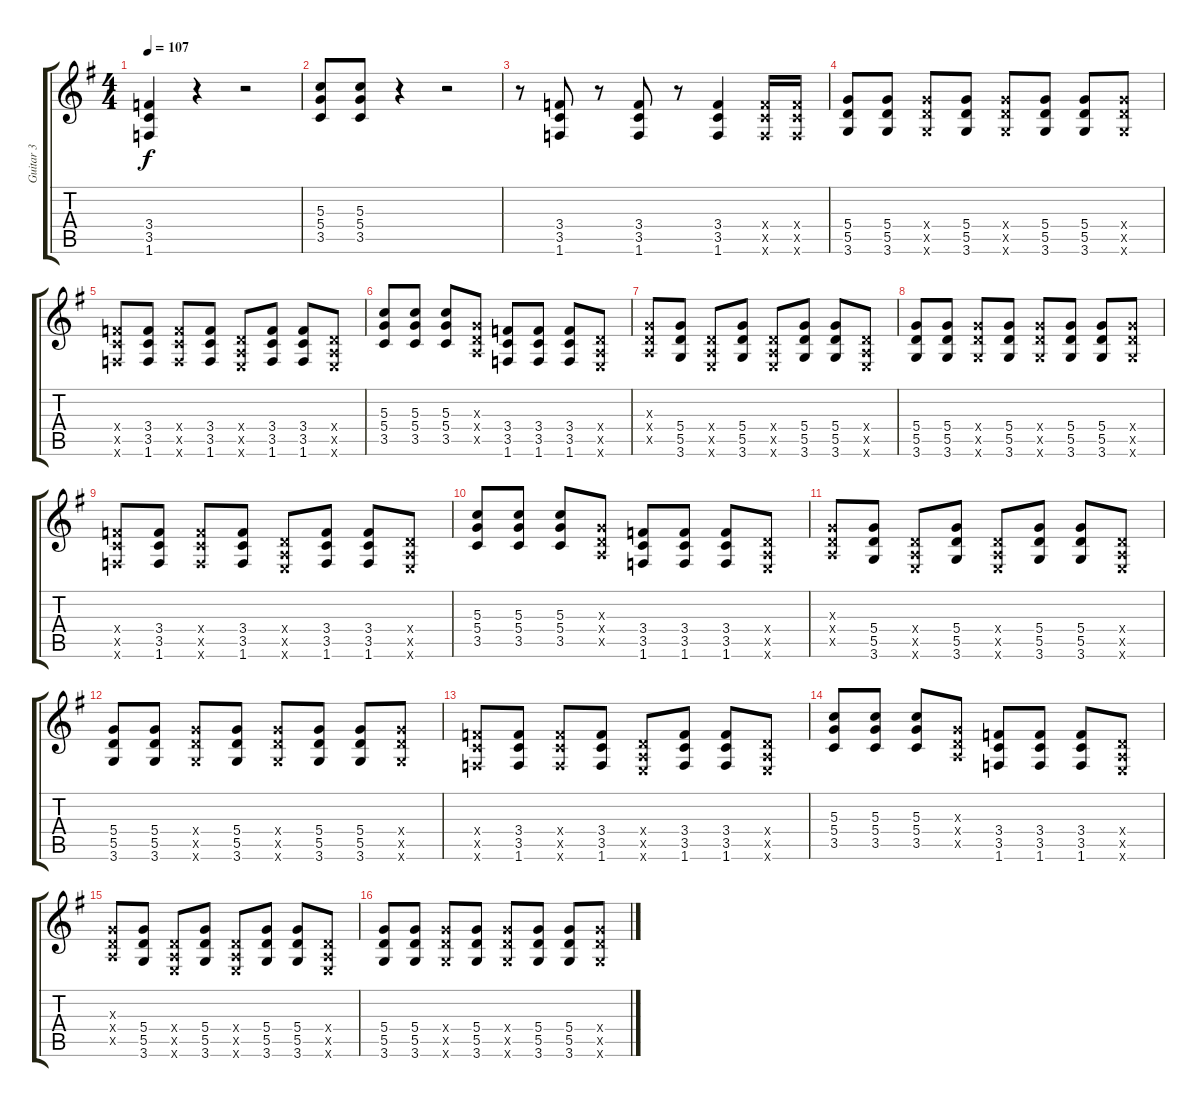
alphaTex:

\track ("Guitar 3" "Guitar 3") {instrument overdrivenguitar}
\staff {score tabs}
\tuning (E4 B3 G3 D3 A2 E2) {hide}
\ts (4 4)
\tempo 107
\clef g2
\ks g
(3.4 3.5 1.6).4{dy f} r.4 r.2 |
(5.3 5.4 3.5).8 (5.3 5.4 3.5).8 r.4 r.2 |
r.8 (3.4 3.5 1.6).8 r.8 (3.4 3.5 1.6).8 r.8 (3.4 3.5 1.6).4 (3.4{x} 3.5{x} 1.6{x}).16 (3.4{x} 3.5{x} 1.6{x}).16 |
(5.4 5.5 3.6).8 (5.4 5.5 3.6).8 (5.4{x} 5.5{x} 3.6{x}).8 (5.4 5.5 3.6).8 (5.4{x} 5.5{x} 3.6{x}).8 (5.4 5.5 3.6).8 (5.4 5.5 3.6).8 (5.4{x} 5.5{x} 3.6{x}).8 |
(3.4{x} 3.5{x} 1.6{x}).8 (3.4 3.5 1.6).8 (3.4{x} 3.5{x} 1.6{x}).8 (3.4 3.5 1.6).8 (0.4{x} 0.5{x} 0.6{x}).8 (3.4 3.5 1.6).8 (3.4 3.5 1.6).8 (0.4{x} 0.5{x} 0.6{x}).8 |
(5.3 5.4 3.5).8 (5.3 5.4 3.5).8 (5.3 5.4 3.5).8 (0.3{x} 0.4{x} 0.5{x}).8 (3.4 3.5 1.6).8 (3.4 3.5 1.6).8 (3.4 3.5 1.6).8 (0.4{x} 0.5{x} 0.6{x}).8 |
(0.3{x} 0.4{x} 0.5{x}).8 (5.4 5.5 3.6).8 (0.4{x} 0.5{x} 0.6{x}).8 (5.4 5.5 3.6).8 (0.4{x} 0.5{x} 0.6{x}).8 (5.4 5.5 3.6).8 (5.4 5.5 3.6).8 (0.4{x} 0.5{x} 0.6{x}).8 |
(5.4 5.5 3.6).8 (5.4 5.5 3.6).8 (5.4{x} 5.5{x} 3.6{x}).8 (5.4 5.5 3.6).8 (5.4{x} 5.5{x} 3.6{x}).8 (5.4 5.5 3.6).8 (5.4 5.5 3.6).8 (5.4{x} 5.5{x} 3.6{x}).8 |
(3.4{x} 3.5{x} 1.6{x}).8 (3.4 3.5 1.6).8 (3.4{x} 3.5{x} 1.6{x}).8 (3.4 3.5 1.6).8 (0.4{x} 0.5{x} 0.6{x}).8 (3.4 3.5 1.6).8 (3.4 3.5 1.6).8 (0.4{x} 0.5{x} 0.6{x}).8 |
(5.3 5.4 3.5).8 (5.3 5.4 3.5).8 (5.3 5.4 3.5).8 (0.3{x} 0.4{x} 0.5{x}).8 (3.4 3.5 1.6).8 (3.4 3.5 1.6).8 (3.4 3.5 1.6).8 (0.4{x} 0.5{x} 0.6{x}).8 |
(0.3{x} 0.4{x} 0.5{x}).8 (5.4 5.5 3.6).8 (0.4{x} 0.5{x} 0.6{x}).8 (5.4 5.5 3.6).8 (0.4{x} 0.5{x} 0.6{x}).8 (5.4 5.5 3.6).8 (5.4 5.5 3.6).8 (0.4{x} 0.5{x} 0.6{x}).8 |
(5.4 5.5 3.6).8 (5.4 5.5 3.6).8 (5.4{x} 5.5{x} 3.6{x}).8 (5.4 5.5 3.6).8 (5.4{x} 5.5{x} 3.6{x}).8 (5.4 5.5 3.6).8 (5.4 5.5 3.6).8 (5.4{x} 5.5{x} 3.6{x}).8 |
(3.4{x} 3.5{x} 1.6{x}).8 (3.4 3.5 1.6).8 (3.4{x} 3.5{x} 1.6{x}).8 (3.4 3.5 1.6).8 (0.4{x} 0.5{x} 0.6{x}).8 (3.4 3.5 1.6).8 (3.4 3.5 1.6).8 (0.4{x} 0.5{x} 0.6{x}).8 |
(5.3 5.4 3.5).8 (5.3 5.4 3.5).8 (5.3 5.4 3.5).8 (0.3{x} 0.4{x} 0.5{x}).8 (3.4 3.5 1.6).8 (3.4 3.5 1.6).8 (3.4 3.5 1.6).8 (0.4{x} 0.5{x} 0.6{x}).8 |
(0.3{x} 0.4{x} 0.5{x}).8 (5.4 5.5 3.6).8 (0.4{x} 0.5{x} 0.6{x}).8 (5.4 5.5 3.6).8 (0.4{x} 0.5{x} 0.6{x}).8 (5.4 5.5 3.6).8 (5.4 5.5 3.6).8 (0.4{x} 0.5{x} 0.6{x}).8 |
(5.4 5.5 3.6).8 (5.4 5.5 3.6).8 (5.4{x} 5.5{x} 3.6{x}).8 (5.4 5.5 3.6).8 (5.4{x} 5.5{x} 3.6{x}).8 (5.4 5.5 3.6).8 (5.4 5.5 3.6).8 (5.4{x} 5.5{x} 3.6{x}).8
